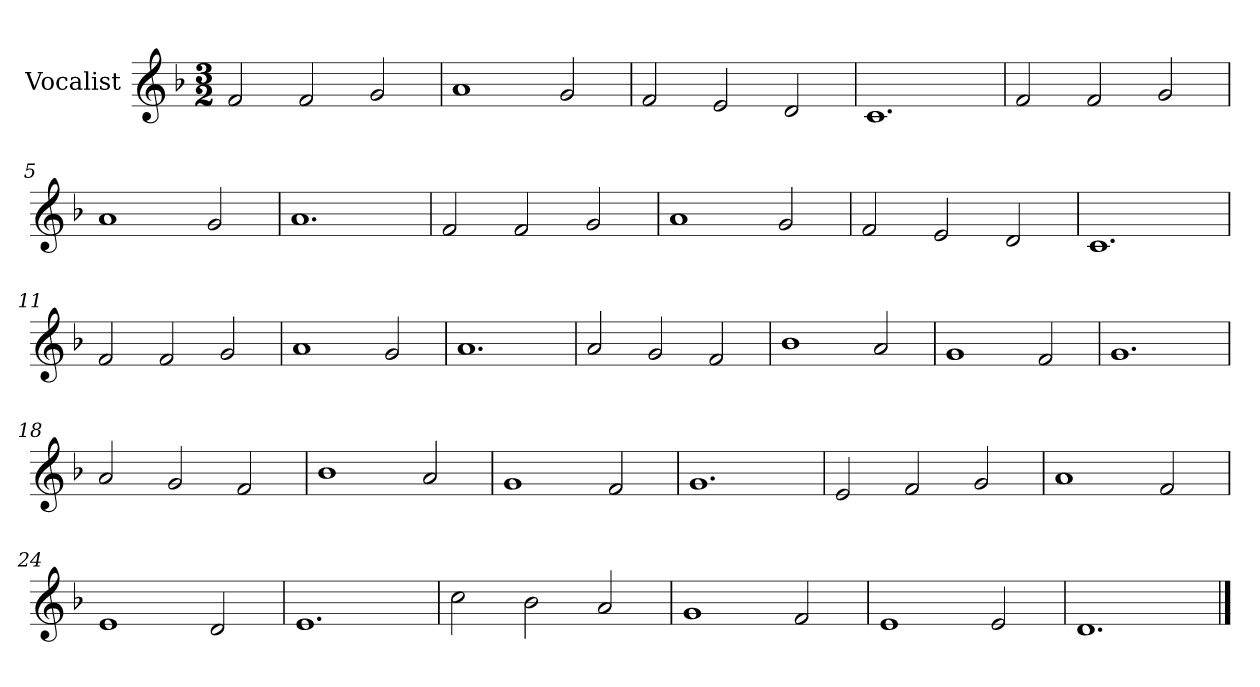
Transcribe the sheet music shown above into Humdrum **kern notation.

**kern
*part1
*staff1
*I"Vocalist
*k[b-]
*F:
*M3/2
=
2f
2f
2g
=1
1a
2g
=2
2f
2e
2d
=3
1.c
=4
2f
2f
2g
=5
1a
2g
=6
1.a
=7
2f
2f
2g
=8
1a
2g
=9
2f
2e
2d
=10
1.c
=11
2f
2f
2g
=12
1a
2g
=13
1.a
=14
2a
2g
2f
=15
1b-
2a
=16
1g
2f
=17
1.g
=18
2a
2g
2f
=19
1b-
2a
=20
1g
2f
=21
1.g
=22
2e
2f
2g
=23
1a
2f
=24
1e
2d
=25
1.e
=26
2cc
2b-
2a
=27
1g
2f
=28
1e
2e
=29
1.d
==
*-
